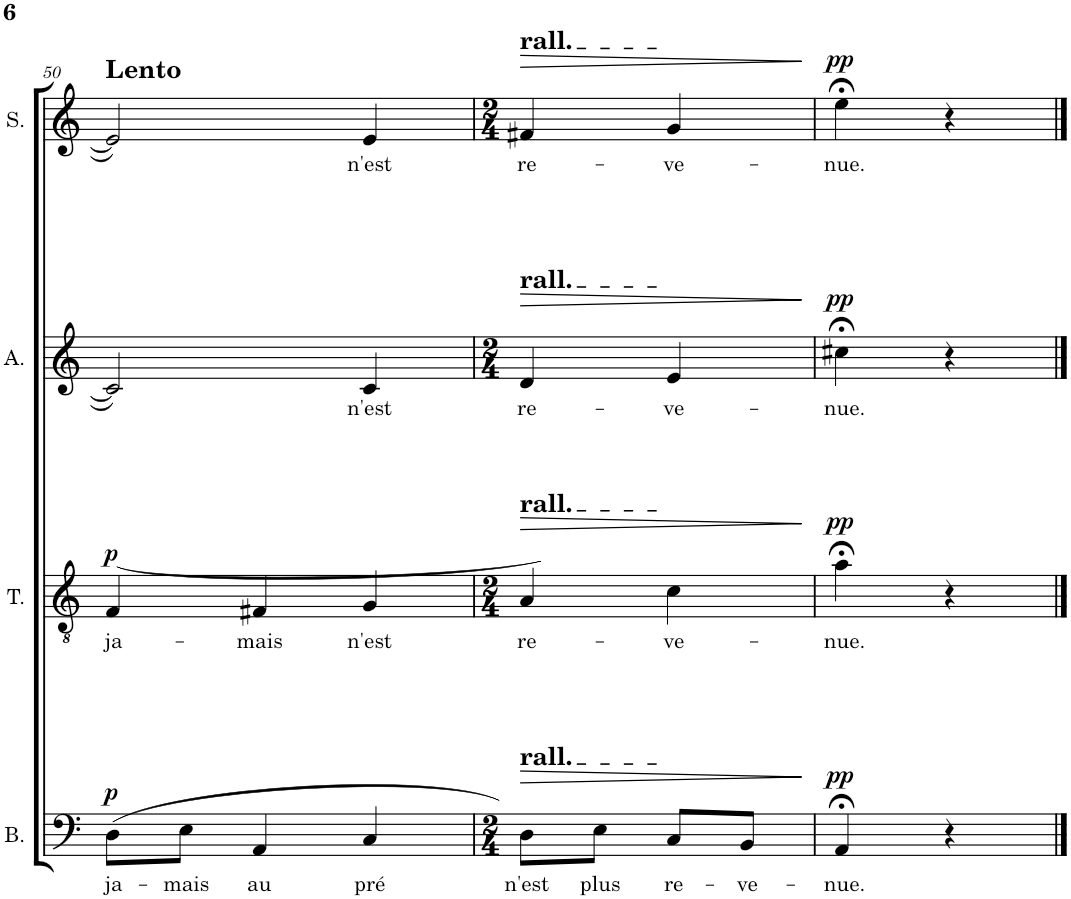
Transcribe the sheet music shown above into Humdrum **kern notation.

**kern	**text	**dynam	**kern	**text	**dynam	**kern	**text	**dynam	**kern	**text	**dynam
*part4	*part4	*part4	*part3	*part3	*part3	*part2	*part2	*part2	*part1	*part1	*part1
*staff4	*staff4	*staff4	*staff3	*staff3	*staff3	*staff2	*staff2	*staff2	*staff1	*staff1	*staff1
*I"Basse	*	*	*I"Ténor	*	*	*I"Alto	*	*	*I"Soprano	*	*
*I'B.	*	*	*I'T.	*	*	*I'A.	*	*	*I'S.	*	*
!!LO:PB:g=z
*clefF4	*	*	*clefGv2	*	*	*clefG2	*	*	*clefG2	*	*
*k[]	*	*	*k[]	*	*	*k[]	*	*	*k[]	*	*
*M3/4	*	*	*M3/4	*	*	*M3/4	*	*	*M3/4	*	*
=50	=50	=50	=50	=50	=50	=50	=50	=50	=50	=50	=50
!	!	!	!	!	!	!	!	!	!LO:TX:a:B:t=Lento	!	!
!	!LO:LY:b	!LO:DY:a	!	!LO:LY:b	!LO:DY:a	!	!	!	!	!	!
(8D\L	ja-	p	(4F/	ja-	p	2c/]	.	.	2e/]	.	.
!	!LO:LY:b	!	!	!	!	!	!	!	!	!	!
8E\J)	-mais	.	.	.	.	.	.	.	.	.	.
!	!LO:LY:b	!	!	!LO:LY:b	!	!	!	!	!	!	!
4AA/	au	.	4F#X/)	-mais	.	.	.	.	.	.	.
!	!LO:LY:b	!	!	!LO:LY:b	!	!	!LO:LY:b	!	!	!LO:LY:b	!
4C/	pré	.	4G/	n'est	.	4c/	n'est	.	4e/	n'est	.
=51	=51	=51	=51	=51	=51	=51	=51	=51	=51	=51	=51
*M2/4	*	*	*M2/4	*	*	*M2/4	*	*	*M2/4	*	*
!	!	!	!	!	!	!	!	!	!LO:TX:a:t=rall.	!	!
!	!	!	!	!	!	!LO:TX:a:t=rall.	!	!	!	!	!
!	!	!	!LO:TX:a:t=rall.	!	!	!	!	!	!	!	!
!LO:TX:a:t=rall.	!	!	!	!	!	!	!	!	!	!	!
!	!LO:LY:b	!	!	!LO:LY:b	!	!	!LO:LY:b	!	!	!LO:LY:b	!
8D\L	n'est	.	4A/	re-	.	4d/	re-	.	4f#X/	re-	.
!	!LO:LY:b	!LO:HP:b	!	!	!	!	!	!	!	!	!
8E\J	plus	>	.	.	.	.	.	.	.	.	.
!	!LO:LY:b	!	!	!LO:LY:b	!LO:HP:b	!	!LO:LY:b	!LO:HP:b	!	!LO:LY:b	!LO:HP:b
8C/L	re-	.	4c\	-ve-	>	4e/	-ve-	>	4g/	-ve-	>
!	!LO:LY:b	!	!	!	!	!	!	!	!	!	!
8BB/J	-ve-	.	.	.	.	.	.	.	.	.	.
.	.	]	.	.	]	.	.	]	.	.	]
=52	=52	=52	=52	=52	=52	=52	=52	=52	=52	=52	=52
!	!LO:LY:b	!LO:DY:a	!	!LO:LY:b	!LO:DY:a	!	!LO:LY:b	!LO:DY:a	!	!LO:LY:b	!LO:DY:a
4AA;</	-nue.	pp	4a;<\	-nue.	pp	4cc#X;<\	-nue.	pp	4ee;<\	-nue.	pp
4r	.	.	4r	.	.	4r	.	.	4r	.	.
==	==	==	==	==	==	==	==	==	==	==	==
*-	*-	*-	*-	*-	*-	*-	*-	*-	*-	*-	*-
